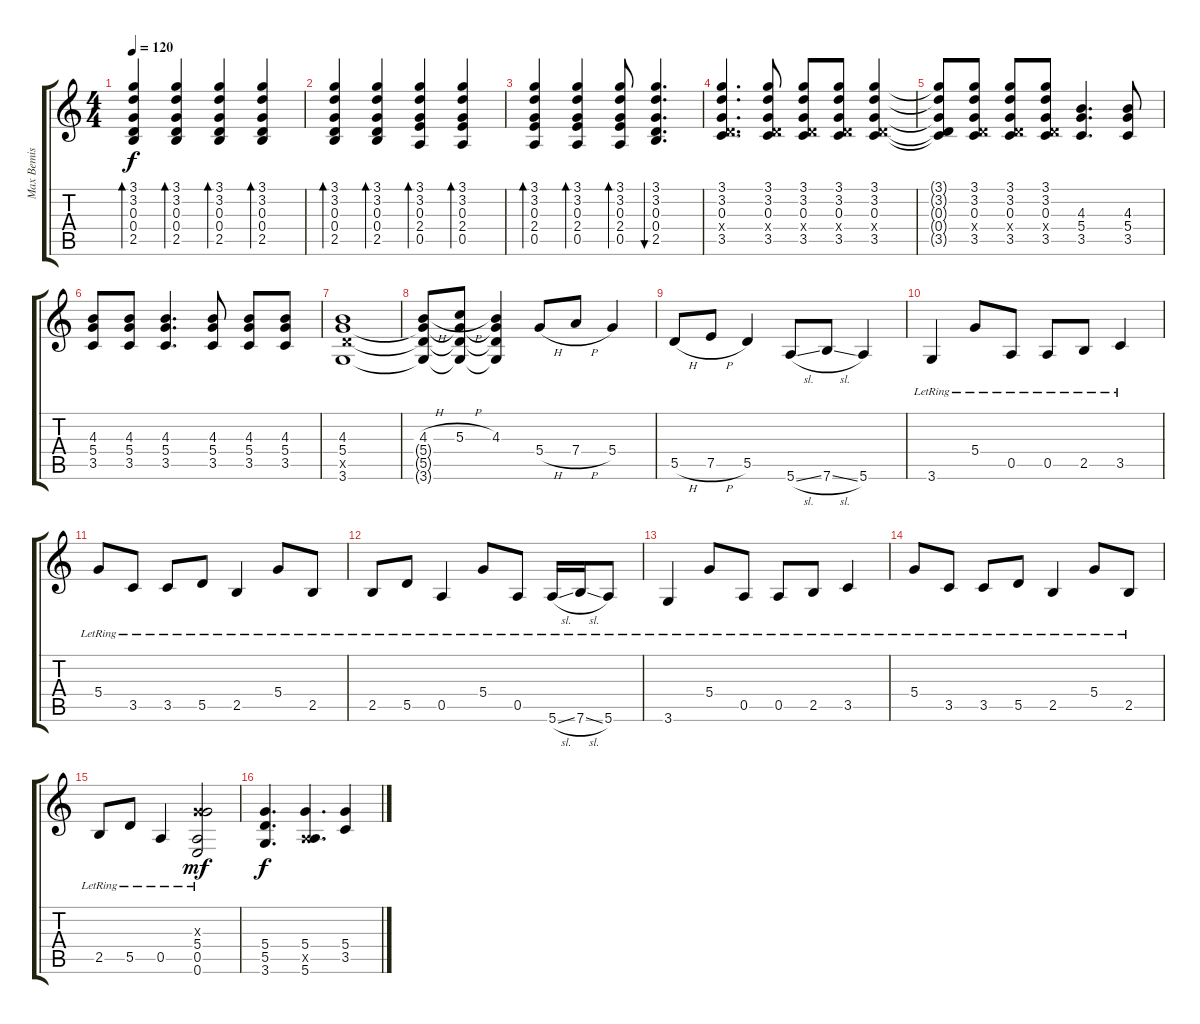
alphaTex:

\track ("Max Bemis" "Max Bemis") {instrument acousticguitarsteel}
\staff {score tabs}
\tuning (E4 B3 G3 D3 A2 E2) {hide}
\ts (4 4)
\tempo 120
\clef g2
\ks c
(3.1 3.2 0.3 0.4 2.5).4{bd 60 dy f} (3.1 3.2 0.3 0.4 2.5).4{bd 60} (3.1 3.2 0.3 0.4 2.5).4{bd 60} (3.1 3.2 0.3 0.4 2.5).4{bd 60} |
(3.1 3.2 0.3 0.4 2.5).4{bd 60} (3.1 3.2 0.3 0.4 2.5).4{bd 60} (3.1 3.2 0.3 2.4 0.5).4{bd 60} (3.1 3.2 0.3 2.4 0.5).4{bd 60} |
(3.1 3.2 0.3 2.4 0.5).4{bd 60} (3.1 3.2 0.3 2.4 0.5).4{bd 60} (3.1 3.2 0.3 2.4 0.5).8{bd 60} (3.1 3.2 0.3 0.4 2.5).4{d bu 60} |
(3.1 3.2 0.3 0.4{x} 3.5).4{d} (3.1 3.2 0.3 0.4{x} 3.5).8 (3.1 3.2 0.3 0.4{x} 3.5).8 (3.1 3.2 0.3 0.4{x} 3.5).8 (3.1 3.2 0.3 0.4{x} 3.5).4 |
(3.1{t} 3.2{t} 0.3{t} 0.4{t} 3.5{t}).8 (3.1 3.2 0.3 0.4{x} 3.5).8 (3.1 3.2 0.3 0.4{x} 3.5).8 (3.1 3.2 0.3 0.4{x} 3.5).8 (4.3 5.4 3.5).4{d} (4.3 5.4 3.5).8 |
(4.3 5.4 3.5).8 (4.3 5.4 3.5).8 (4.3 5.4 3.5).4{d} (4.3 5.4 3.5).8 (4.3 5.4 3.5).8 (4.3 5.4 3.5).8 |
(4.3 5.4 5.5{x} 3.6).1 |
(4.3{h} 5.4{t} 5.5{t} 3.6{t}).8 (5.3{h} 5.4{t} 5.5{t} 3.6{t}).8 (4.3 5.4{t} 5.5{t} 3.6{t}).4 5.4{h}.8 7.4{h}.8 5.4.4 |
5.5{h}.8 7.5{h}.8 5.5.4 5.6{sl}.8 7.6{sl}.8 5.6.4 |
3.6{lr}.4 5.4{lr}.8 0.5{lr}.8 0.5{lr}.8 2.5{lr}.8 3.5{lr}.4 |
5.4{lr}.8 3.5{lr}.8 3.5{lr}.8 5.5{lr}.8 2.5{lr}.4 5.4{lr}.8 2.5{lr}.8 |
2.5{lr}.8 5.5{lr}.8 0.5{lr}.4 5.4{lr}.8 0.5{lr}.8 5.6{sl lr}.16 7.6{sl lr}.16 5.6{lr}.8 |
3.6{lr}.4 5.4{lr}.8 0.5{lr}.8 0.5{lr}.8 2.5{lr}.8 3.5{lr}.4 |
5.4{lr}.8 3.5{lr}.8 3.5{lr}.8 5.5{lr}.8 2.5{lr}.4 5.4{lr}.8 2.5{lr}.8 |
2.5{lr}.8 5.5{lr}.8 0.5{lr}.4 (0.3{x} 5.4{lr} 0.5 0.6).2{dy mf} |
(5.4 5.5 3.6).4{d dy f} (5.4 0.5{x} 5.6).4{d} (5.4 3.5).4
